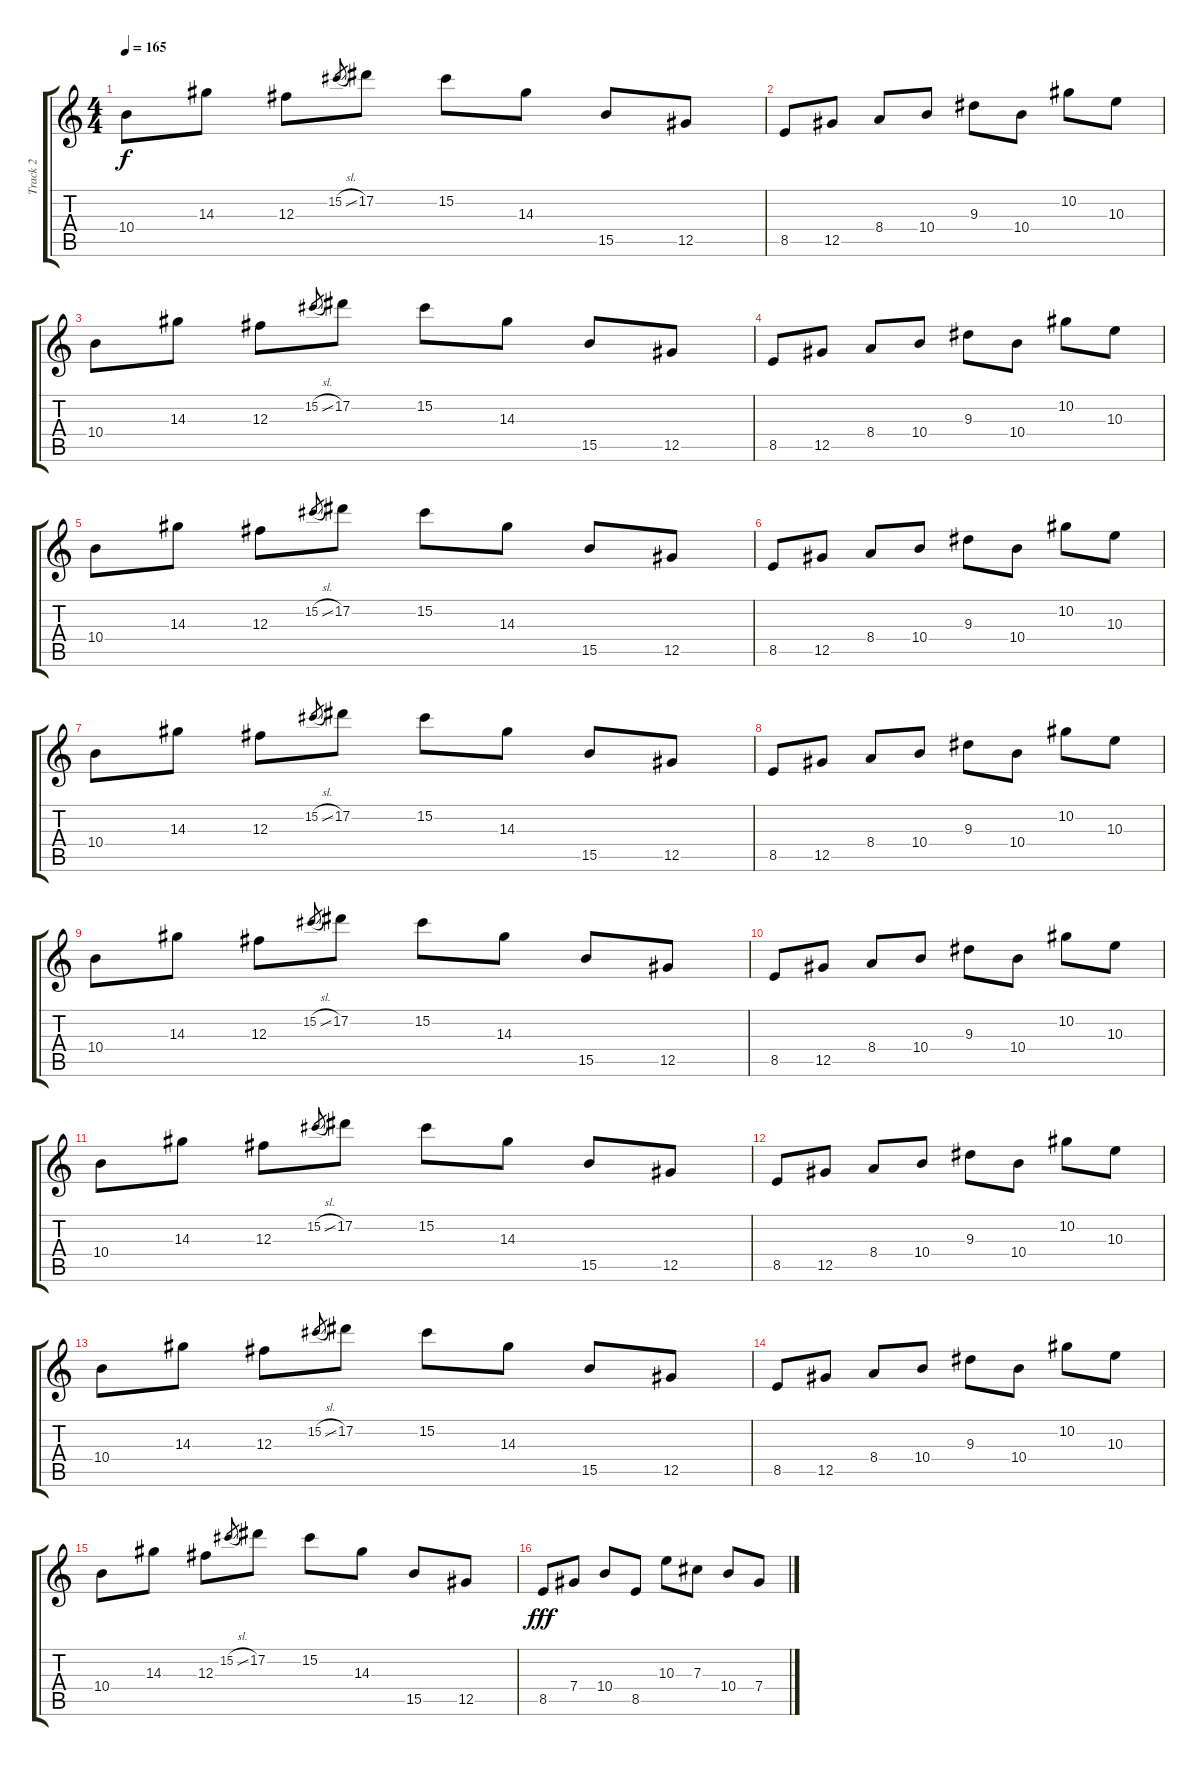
\track ("Track 2" "Track 2") {instrument overdrivenguitar}
\staff {score tabs}
\tuning (Eb4 Bb3 Gb3 Db3 Ab2 Db2) {hide}
\ts (4 4)
\tempo 165
\clef g2
\ks c
10.4.8{dy f} 14.3.8 12.3.8 15.2{sl}.8{gr} 17.2.8 15.2.8 14.3.8 15.5.8 12.5.8 |
8.5.8 12.5.8 8.4.8 10.4.8 9.3.8 10.4.8 10.2.8 10.3.8 |
10.4.8 14.3.8 12.3.8 15.2{sl}.8{gr} 17.2.8 15.2.8 14.3.8 15.5.8 12.5.8 |
8.5.8 12.5.8 8.4.8 10.4.8 9.3.8 10.4.8 10.2.8 10.3.8 |
10.4.8 14.3.8 12.3.8 15.2{sl}.8{gr} 17.2.8 15.2.8 14.3.8 15.5.8 12.5.8 |
8.5.8 12.5.8 8.4.8 10.4.8 9.3.8 10.4.8 10.2.8 10.3.8 |
10.4.8 14.3.8 12.3.8 15.2{sl}.8{gr} 17.2.8 15.2.8 14.3.8 15.5.8 12.5.8 |
8.5.8 12.5.8 8.4.8 10.4.8 9.3.8 10.4.8 10.2.8 10.3.8 |
10.4.8 14.3.8 12.3.8 15.2{sl}.8{gr} 17.2.8 15.2.8 14.3.8 15.5.8 12.5.8 |
8.5.8 12.5.8 8.4.8 10.4.8 9.3.8 10.4.8 10.2.8 10.3.8 |
10.4.8 14.3.8 12.3.8 15.2{sl}.8{gr} 17.2.8 15.2.8 14.3.8 15.5.8 12.5.8 |
8.5.8 12.5.8 8.4.8 10.4.8 9.3.8 10.4.8 10.2.8 10.3.8 |
10.4.8 14.3.8 12.3.8 15.2{sl}.8{gr} 17.2.8 15.2.8 14.3.8 15.5.8 12.5.8 |
8.5.8 12.5.8 8.4.8 10.4.8 9.3.8 10.4.8 10.2.8 10.3.8 |
10.4.8 14.3.8 12.3.8 15.2{sl}.8{gr} 17.2.8 15.2.8 14.3.8 15.5.8 12.5.8 |
8.5.8{dy fff} 7.4.8 10.4.8 8.5.8 10.3.8 7.3.8 10.4.8 7.4.8
